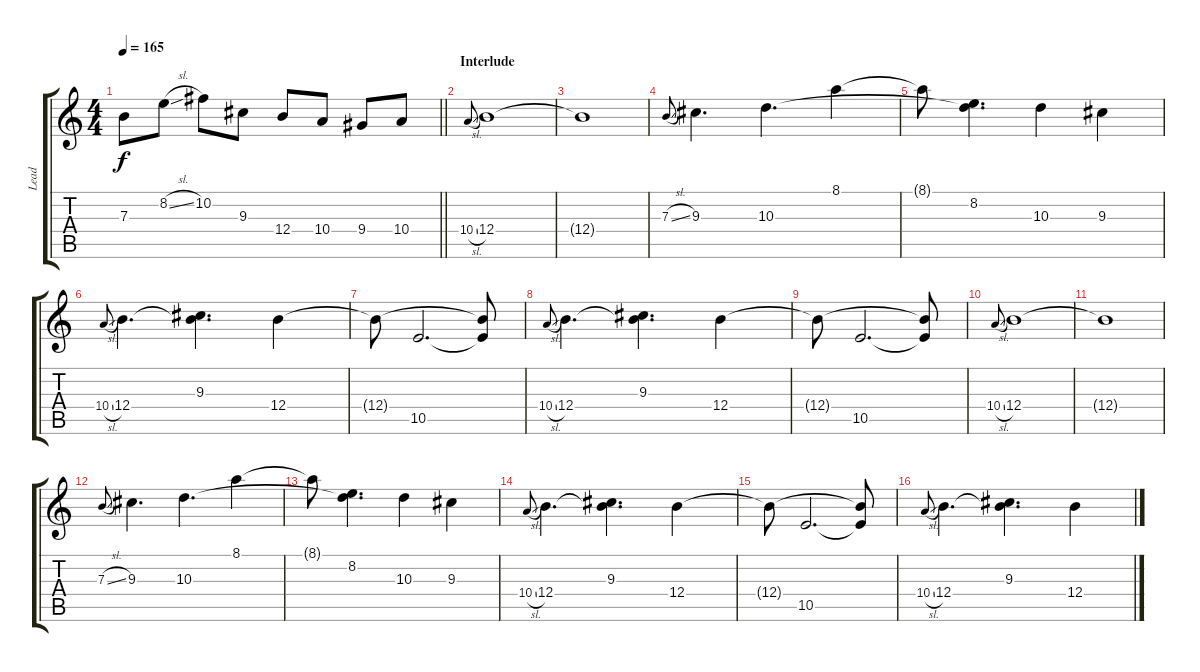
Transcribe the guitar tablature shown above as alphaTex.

\track ("Lead" "Lead") {instrument distortionguitar}
\staff {score tabs}
\tuning (Db4 Ab3 E3 B2 Gb2 B1) {hide}
\ts (4 4)
\tempo 165
\clef g2
\barLineRight lightlight
\ks c
7.3.8{dy f} 8.2{sl}.8 10.2.8 9.3.8 12.4.8 10.4.8 9.4.8 10.4.8 |
\section ("" "Interlude")
10.4{sl}.8{gr onbeat} 12.4.1 |
12.4{t}.1 |
7.3{sl}.8{gr onbeat} 9.3.4{d} 10.3.4{d} 8.1.4 |
8.1{t}.8 (8.2 10.3{t}).4{d} 10.3.4 9.3.4 |
10.4{sl}.8{gr onbeat} 12.4.4{d} (9.3 12.4{t}).4{d} 12.4.4 |
12.4{t}.8 10.5.2{d} (12.4{t} 10.5{t}).8 |
10.4{sl}.8{gr onbeat} 12.4.4{d} (9.3 12.4{t}).4{d} 12.4.4 |
12.4{t}.8 10.5.2{d} (12.4{t} 10.5{t}).8 |
10.4{sl}.8{gr onbeat} 12.4.1 |
12.4{t}.1 |
7.3{sl}.8{gr onbeat} 9.3.4{d} 10.3.4{d} 8.1.4 |
8.1{t}.8 (8.2 10.3{t}).4{d} 10.3.4 9.3.4 |
10.4{sl}.8{gr onbeat} 12.4.4{d} (9.3 12.4{t}).4{d} 12.4.4 |
12.4{t}.8 10.5.2{d} (12.4{t} 10.5{t}).8 |
10.4{sl}.8{gr onbeat} 12.4.4{d} (9.3 12.4{t}).4{d} 12.4.4
